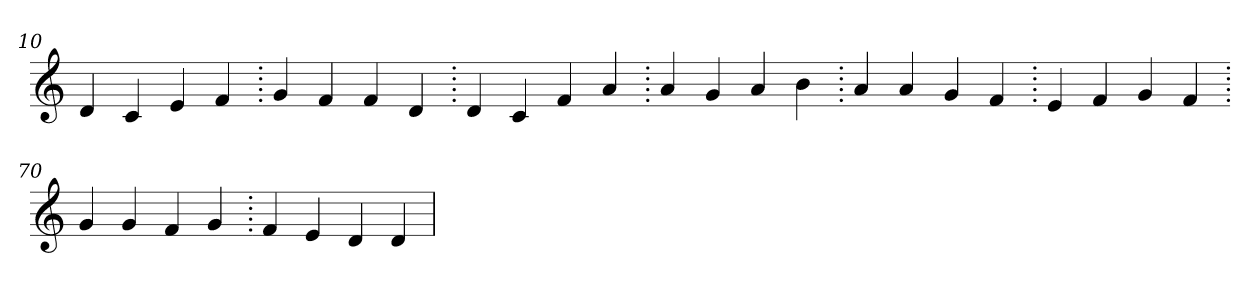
**kern
*part1
*staff1
*clefG2
=10.
4d
4c
4e
4f
=20.
4g
4f
4f
4d
=30.
4d
4c
4f
4a
=40.
4a
4g
4a
4b
=50.
4a
4a
4g
4f
=60.
4e
4f
4g
4f
=70.
4g
4g
4f
4g
=80.
4f
4e
4d
4d
=
*-
